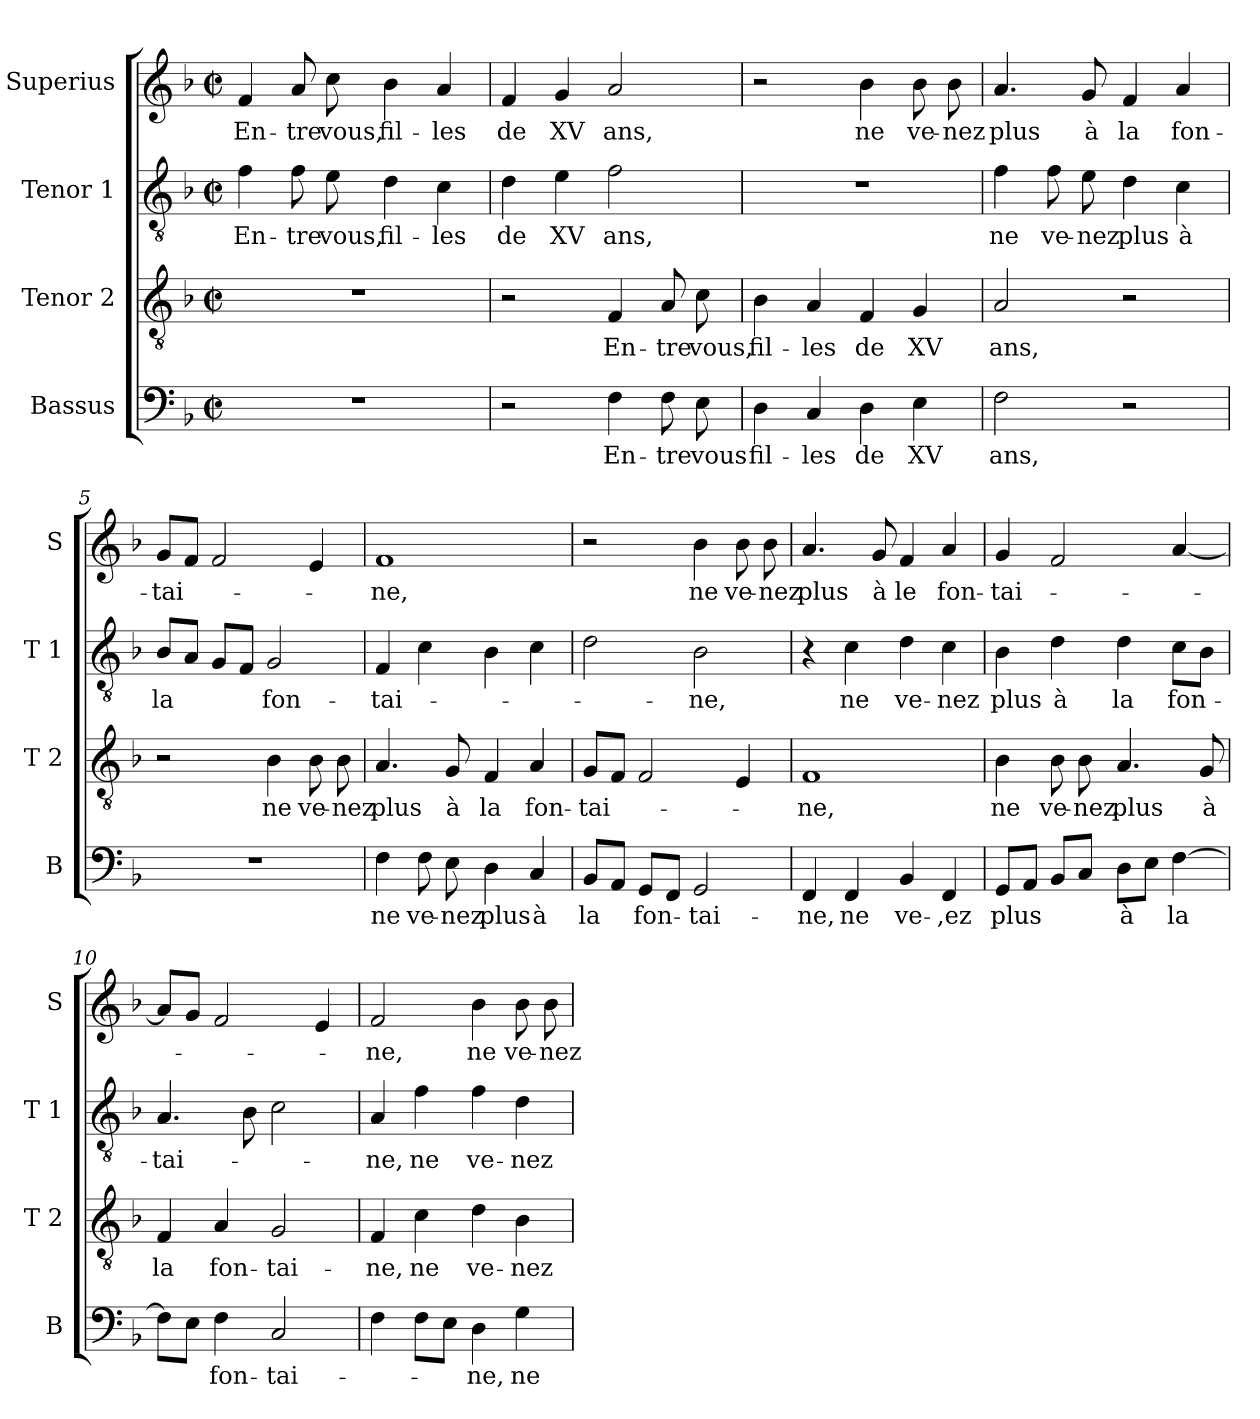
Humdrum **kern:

**kern	**text	**kern	**text	**kern	**text	**kern	**text
*part4	*part4	*part3	*part3	*part2	*part2	*part1	*part1
*staff4	*staff4	*staff3	*staff3	*staff2	*staff2	*staff1	*staff1
*I"Bassus	*	*I"Tenor 2	*	*I"Tenor 1	*	*I"Superius	*
*I'B	*	*I'T 2	*	*I'T 1	*	*I'S	*
*clefF4	*	*clefGv2	*	*clefGv2	*	*clefG2	*
*k[b-]	*	*k[b-]	*	*k[b-]	*	*k[b-]	*
*F:	*	*F:	*	*F:	*	*F:	*
*M2/2	*	*M2/2	*	*M2/2	*	*M2/2	*
*met(c|)	*	*met(c|)	*	*met(c|)	*	*met(c|)	*
=1	=1	=1	=1	=1	=1	=1	=1
1r	.	1r	.	4f\	En-	4f/	En-
.	.	.	.	8f\	-tre	8a/	-tre
.	.	.	.	8e\	vous,	8cc\	vous,
.	.	.	.	4d\	fil-	4b-\	fil-
.	.	.	.	4c\	-les	4a/	-les
=2	=2	=2	=2	=2	=2	=2	=2
2r	.	2r	.	4d\	de	4f/	de
.	.	.	.	4e\	XV	4g/	XV
4F\	En-	4F/	En-	2f\	ans,	2a/	ans,
8F\	-tre	8A/	-tre	.	.	.	.
8E\	vous	8c\	vous,	.	.	.	.
=3	=3	=3	=3	=3	=3	=3	=3
4D\	fil-	4B-\	fil-	1r	.	2r	.
4C/	-les	4A/	-les	.	.	.	.
4D\	de	4F/	de	.	.	4b-\	ne
4E\	XV	4G/	XV	.	.	8b-\	ve-
.	.	.	.	.	.	8b-\	-nez
=4	=4	=4	=4	=4	=4	=4	=4
2F\	ans,	2A/	ans,	4f\	ne	4.a/	plus
.	.	.	.	8f\	ve-	.	.
.	.	.	.	8e\	-nez	8g/	à
2r	.	2r	.	4d\	plus	4f/	la
.	.	.	.	4c\	à	4a/	fon-
=5	=5	=5	=5	=5	=5	=5	=5
1r	.	2r	.	8B-/L	la	8g/L	-tai-
.	.	.	.	8A/J	.	8f/J	.
.	.	.	.	8G/L	.	2f/	.
.	.	.	.	8F/J	.	.	.
.	.	4B-\	ne	2G/	fon-	.	.
.	.	8B-\	ve-	.	.	4e/	.
.	.	8B-\	-nez	.	.	.	.
!!LO:LB:g=z
=6	=6	=6	=6	=6	=6	=6	=6
4F\	ne	4.A/	plus	4F/	-tai-	1f	-ne,
8F\	ve-	.	.	4c\	.	.	.
8E\	-nez	8G/	à	.	.	.	.
4D\	plus	4F/	la	4B-\	.	.	.
4C/	à	4A/	fon-	4c\	.	.	.
=7	=7	=7	=7	=7	=7	=7	=7
8BB-/L	la	8G/L	-tai-	2d\	.	2r	.
8AA/J	.	8F/J	.	.	.	.	.
8GG/L	fon-	2F/	.	.	.	.	.
8FF/J	.	.	.	.	.	.	.
2GG/	-tai-	.	.	2B-\	-ne,	4b-\	ne
.	.	4E/	.	.	.	8b-\	ve-
.	.	.	.	.	.	8b-\	-nez
=8	=8	=8	=8	=8	=8	=8	=8
4FF/	-ne,	1F	-ne,	4r	.	4.a/	plus
4FF/	ne	.	.	4c\	ne	.	.
.	.	.	.	.	.	8g/	à
4BB-/	ve-	.	.	4d\	ve-	4f/	le
4FF/	-,ez	.	.	4c\	-nez	4a/	fon-
=9	=9	=9	=9	=9	=9	=9	=9
8GG/L	plus	4B-\	ne	4B-\	plus	4g/	-tai-
8AA/J	.	.	.	.	.	.	.
8BB-/L	.	8B-\	ve-	4d\	à	2f/	.
8C/J	.	8B-\	-nez	.	.	.	.
8D\L	à	4.A/	plus	4d\	la	.	.
8E\J	.	.	.	.	.	.	.
[4F\	la	.	.	8c\L	fon-	[4a/	.
.	.	8G/	à	8B-\J	.	.	.
=10	=10	=10	=10	=10	=10	=10	=10
8F\L]	.	4F/	la	4.A/	-tai-	8a/L]	.
8E\J	.	.	.	.	.	8g/J	.
4F\	fon-	4A/	fon-	.	.	2f/	.
.	.	.	.	8B-\	.	.	.
2C/	-tai-	2G/	-tai-	2c\	.	.	.
.	.	.	.	.	.	4e/	.
!!LO:LB:g=z
=11	=11	=11	=11	=11	=11	=11	=11
4F\	.	4F/	-ne,	4A/	-ne,	2f/	-ne,
8F\L	.	4c\	ne	4f\	ne	.	.
8E\J	.	.	.	.	.	.	.
4D\	-ne,	4d\	ve-	4f\	ve-	4b-\	ne
4G\	ne	4B-\	-nez	4d\	-nez	8b-\	ve-
.	.	.	.	.	.	8b-\	-nez
=	=	=	=	=	=	=	=
*-	*-	*-	*-	*-	*-	*-	*-
